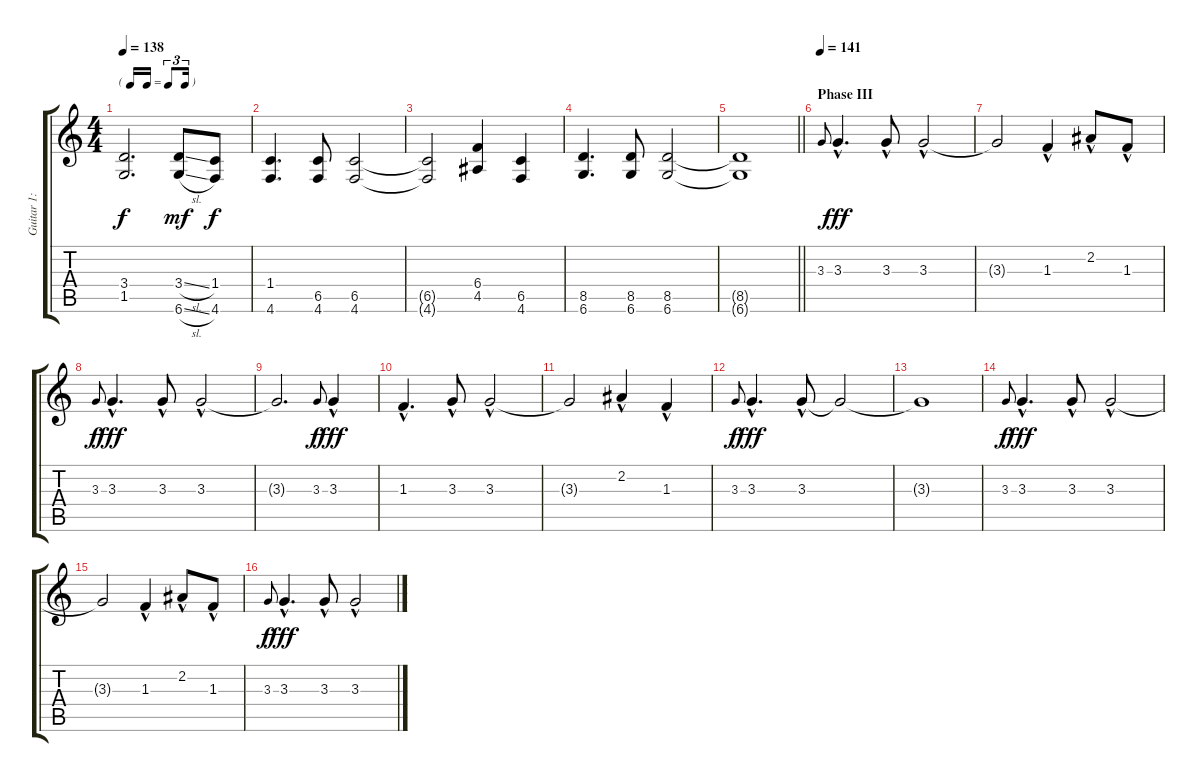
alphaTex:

\track ("Guitar 1: Tony" "Guitar 1: ") {instrument distortionguitar}
\staff {score tabs}
\tuning (Db4 Ab3 E3 B2 Gb2 Db2) {hide}
\ts (4 4)
\tf triplet16th
\tempo 138
\clef g2
\ks c
(3.4{t} 1.5{t}).2{d dy f} (3.4{sl} 6.6{sl}).8{dy mf} (1.4 4.6).8{dy f} |
(1.4 4.6).4{d} (6.5 4.6).8 (6.5 4.6).2 |
(6.5{t} 4.6{t}).2 (6.4 4.5).4 (6.5 4.6).4 |
(8.5 6.6).4{d} (8.5 6.6).8 (8.5 6.6).2 |
\barLineRight lightlight
(8.5{t} 6.6{t}).1 |
\section ("" "Phase III")
\tempo 141
3.3.8{gr onbeat} 3.3{hac}.4{d dy fff} 3.3{hac}.8 3.3{hac}.2 |
3.3{t}.2 1.3{hac}.4 2.2{hac}.8 1.3{hac}.8 |
3.3.8{gr onbeat dy f} 3.3{hac}.4{d dy fff} 3.3{hac}.8 3.3{hac}.2 |
3.3{t}.2{d} 3.3.8{gr onbeat dy f} 3.3{hac}.4{dy fff} |
1.3{hac}.4{d} 3.3{hac}.8 3.3{hac}.2 |
3.3{t}.2 2.2{hac}.4 1.3{hac}.4 |
3.3.8{gr onbeat dy f} 3.3{hac}.4{d dy fff} 3.3{hac}.8 3.3{t}.2 |
3.3{t}.1 |
3.3.8{gr onbeat dy f} 3.3{hac}.4{d dy fff} 3.3{hac}.8 3.3{hac}.2 |
3.3{t}.2 1.3{hac}.4 2.2{hac}.8 1.3{hac}.8 |
3.3.8{gr onbeat dy f} 3.3{hac}.4{d dy fff} 3.3{hac}.8 3.3{hac}.2
